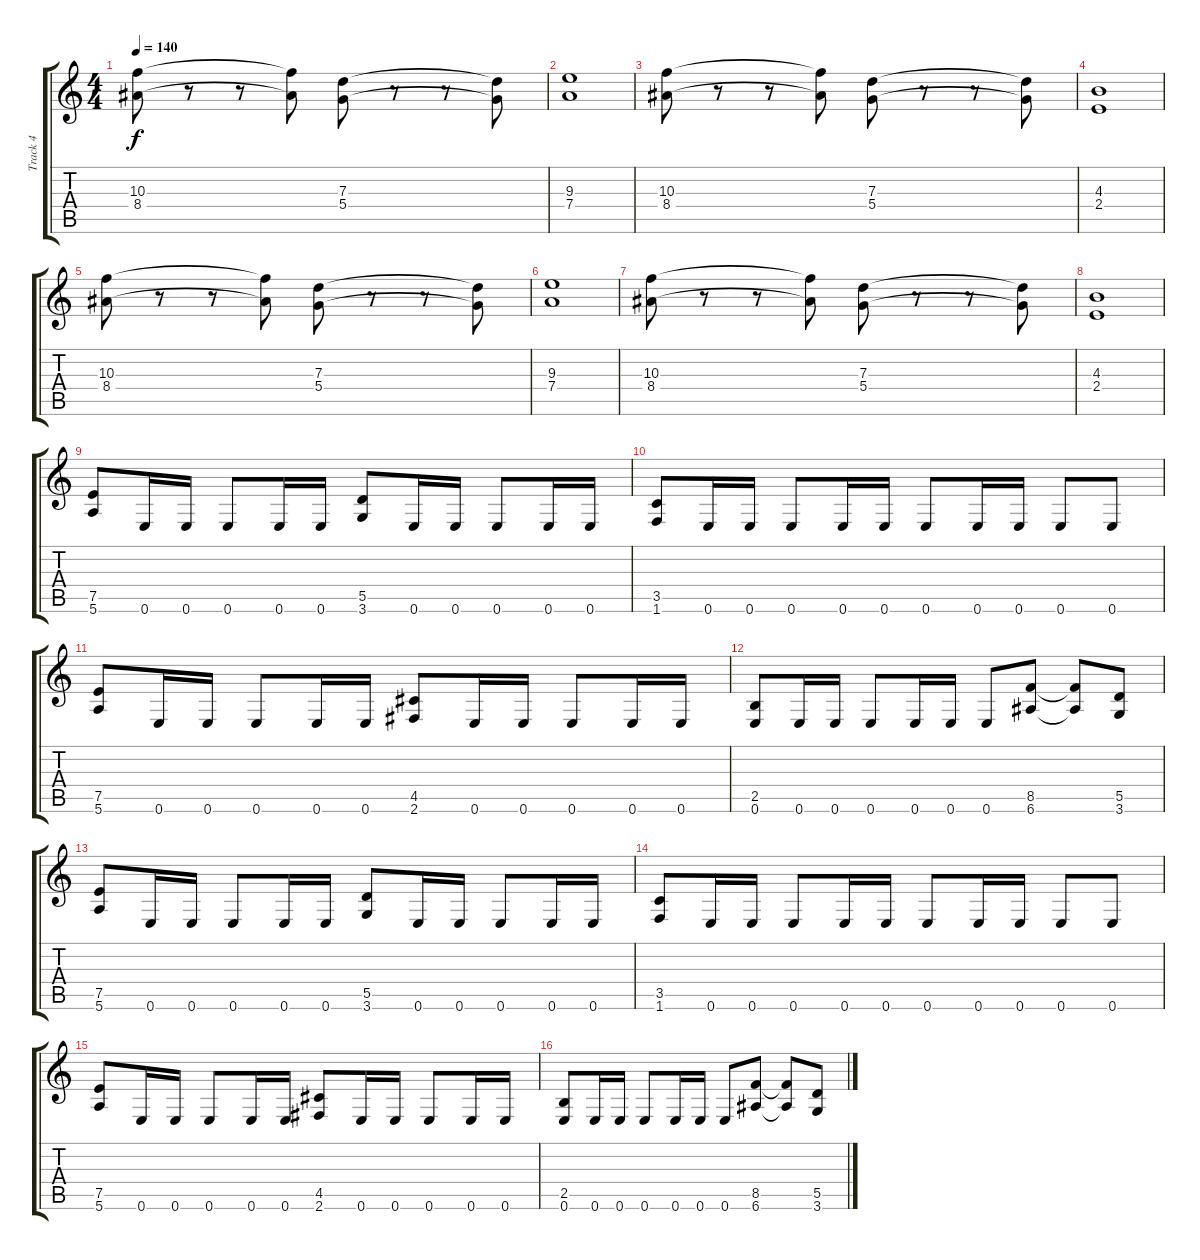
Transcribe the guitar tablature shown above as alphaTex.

\track ("Track 4" "Track 4") {instrument distortionguitar}
\staff {score tabs}
\tuning (E4 B3 G3 D3 A2 E2) {hide}
\ts (4 4)
\tempo 140
\clef g2
\ks c
(10.3 8.4).8{dy f} r.8 r.8 (10.3{t} 8.4{t}).8 (7.3 5.4).8 r.8 r.8 (7.3{t} 5.4{t}).8 |
(9.3 7.4).1 |
(10.3 8.4).8 r.8 r.8 (10.3{t} 8.4{t}).8 (7.3 5.4).8 r.8 r.8 (7.3{t} 5.4{t}).8 |
(4.3 2.4).1 |
(10.3 8.4).8 r.8 r.8 (10.3{t} 8.4{t}).8 (7.3 5.4).8 r.8 r.8 (7.3{t} 5.4{t}).8 |
(9.3 7.4).1 |
(10.3 8.4).8 r.8 r.8 (10.3{t} 8.4{t}).8 (7.3 5.4).8 r.8 r.8 (7.3{t} 5.4{t}).8 |
(4.3 2.4).1 |
(7.5 5.6).8 0.6.16 0.6.16 0.6.8 0.6.16 0.6.16 (5.5 3.6).8 0.6.16 0.6.16 0.6.8 0.6.16 0.6.16 |
(3.5 1.6).8 0.6.16 0.6.16 0.6.8 0.6.16 0.6.16 0.6.8 0.6.16 0.6.16 0.6.8 0.6.8 |
(7.5 5.6).8 0.6.16 0.6.16 0.6.8 0.6.16 0.6.16 (4.5 2.6).8 0.6.16 0.6.16 0.6.8 0.6.16 0.6.16 |
(2.5 0.6).8 0.6.16 0.6.16 0.6.8 0.6.16 0.6.16 0.6.8 (8.5 6.6).8 (8.5{t} 6.6{t}).8 (5.5 3.6).8 |
(7.5 5.6).8 0.6.16 0.6.16 0.6.8 0.6.16 0.6.16 (5.5 3.6).8 0.6.16 0.6.16 0.6.8 0.6.16 0.6.16 |
(3.5 1.6).8 0.6.16 0.6.16 0.6.8 0.6.16 0.6.16 0.6.8 0.6.16 0.6.16 0.6.8 0.6.8 |
(7.5 5.6).8 0.6.16 0.6.16 0.6.8 0.6.16 0.6.16 (4.5 2.6).8 0.6.16 0.6.16 0.6.8 0.6.16 0.6.16 |
(2.5 0.6).8 0.6.16 0.6.16 0.6.8 0.6.16 0.6.16 0.6.8 (8.5 6.6).8 (8.5{t} 6.6{t}).8 (5.5 3.6).8
